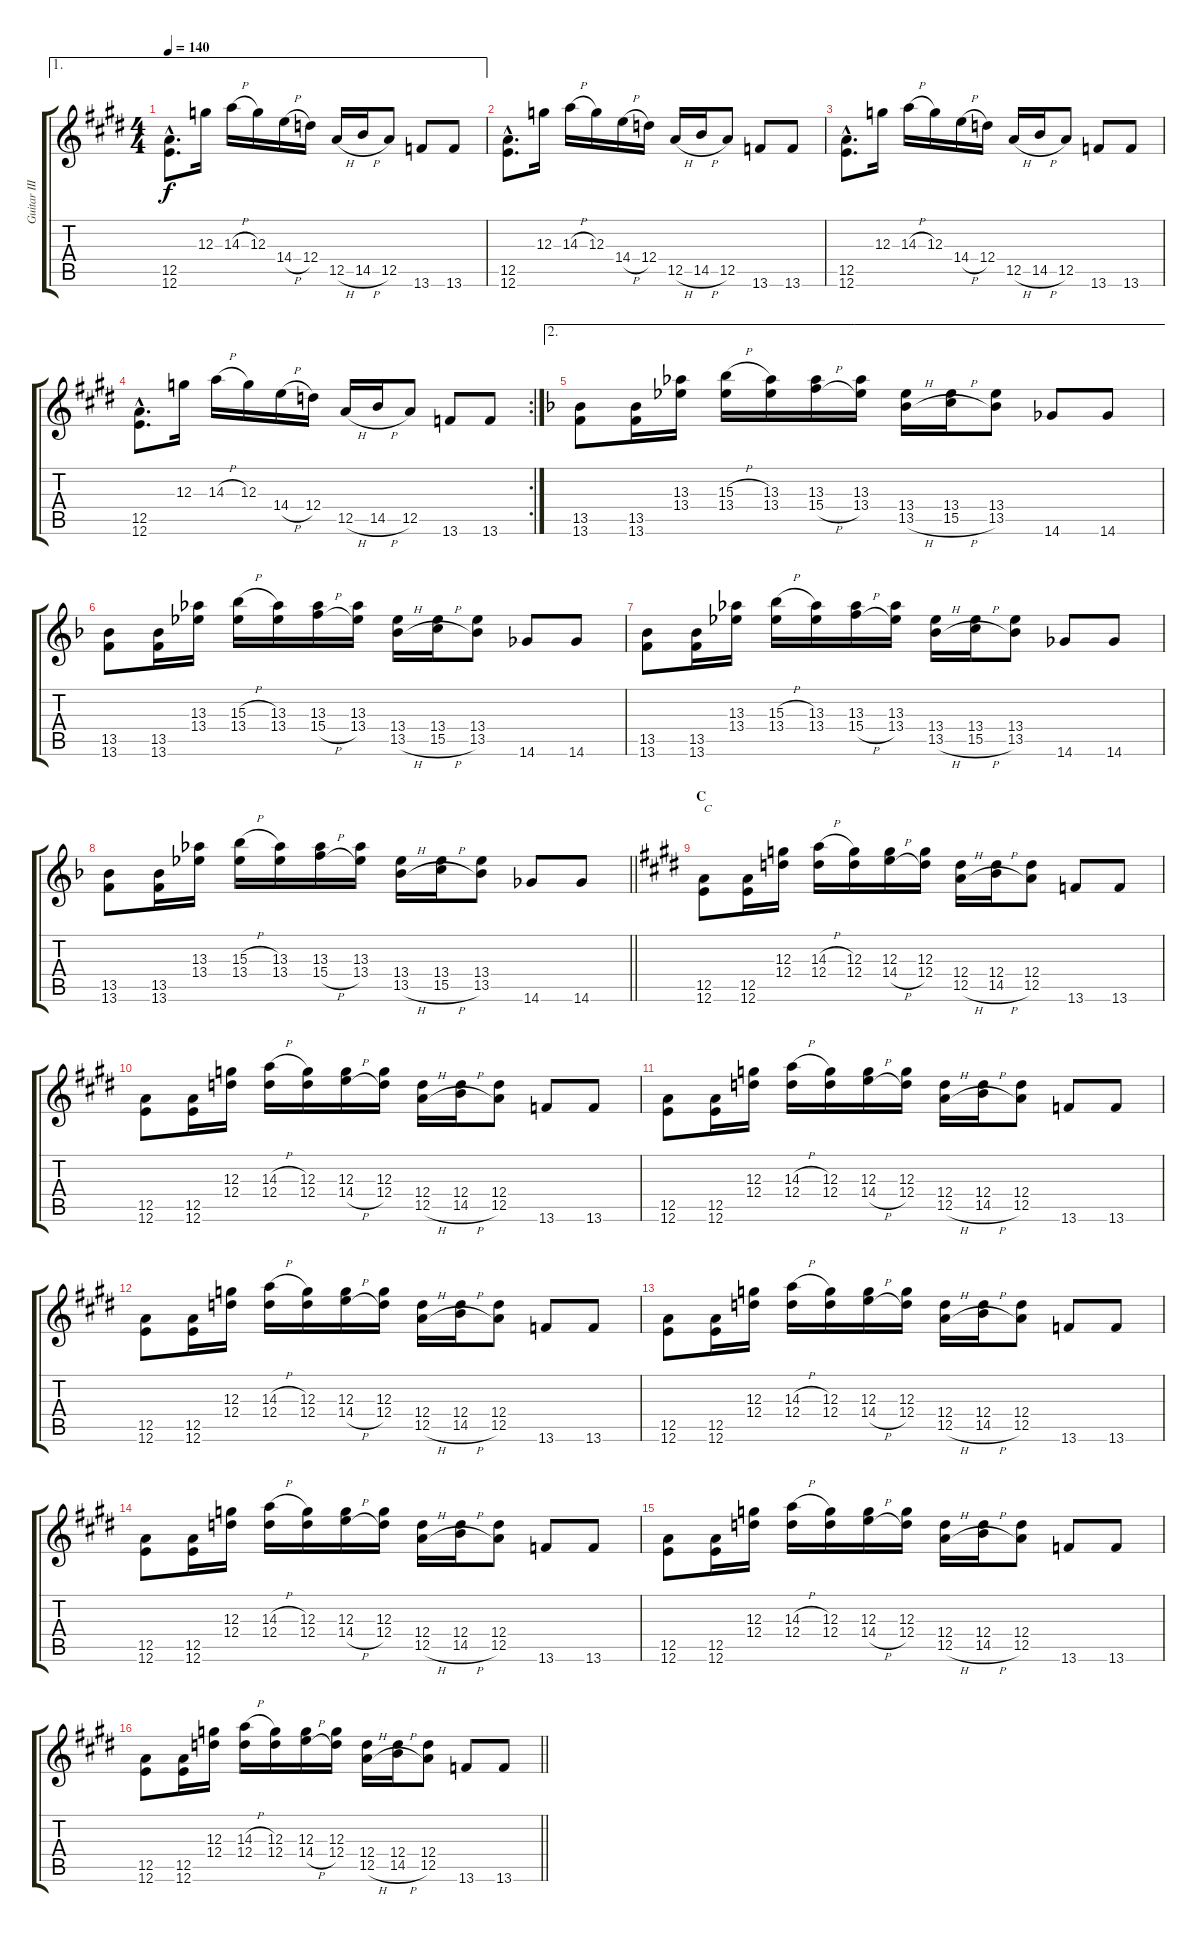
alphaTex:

\track ("Guitar III" "Guitar III") {instrument overdrivenguitar}
\staff {score tabs}
\tuning (E4 B3 G3 D3 A2 E2) {hide}
\ae 1
\ts (4 4)
\tempo 140
\clef g2
\ks e
(12.5{hac} 12.6{hac}).8{d dy f} 12.3.16 14.3{h}.16 12.3.16 14.4{h}.16 12.4.16 12.5{h}.16 14.5{h}.16 12.5.8 13.6.8 13.6.8 |
(12.5{hac} 12.6{hac}).8{d} 12.3.16 14.3{h}.16 12.3.16 14.4{h}.16 12.4.16 12.5{h}.16 14.5{h}.16 12.5.8 13.6.8 13.6.8 |
(12.5{hac} 12.6{hac}).8{d} 12.3.16 14.3{h}.16 12.3.16 14.4{h}.16 12.4.16 12.5{h}.16 14.5{h}.16 12.5.8 13.6.8 13.6.8 |
\rc 2
(12.5{hac} 12.6{hac}).8{d} 12.3.16 14.3{h}.16 12.3.16 14.4{h}.16 12.4.16 12.5{h}.16 14.5{h}.16 12.5.8 13.6.8 13.6.8 |
\ae 2
\ks f
(13.5 13.6).8 (13.5 13.6).16 (13.3 13.4).16 (15.3{h} 13.4).16 (13.3 13.4).16 (13.3 15.4{h}).16 (13.3 13.4).16 (13.4 13.5{h}).16 (13.4 15.5{h}).16 (13.4 13.5).8 14.6.8 14.6.8 |
(13.5 13.6).8 (13.5 13.6).16 (13.3 13.4).16 (15.3{h} 13.4).16 (13.3 13.4).16 (13.3 15.4{h}).16 (13.3 13.4).16 (13.4 13.5{h}).16 (13.4 15.5{h}).16 (13.4 13.5).8 14.6.8 14.6.8 |
(13.5 13.6).8 (13.5 13.6).16 (13.3 13.4).16 (15.3{h} 13.4).16 (13.3 13.4).16 (13.3 15.4{h}).16 (13.3 13.4).16 (13.4 13.5{h}).16 (13.4 15.5{h}).16 (13.4 13.5).8 14.6.8 14.6.8 |
\barLineRight lightlight
(13.5 13.6).8 (13.5 13.6).16 (13.3 13.4).16 (15.3{h} 13.4).16 (13.3 13.4).16 (13.3 15.4{h}).16 (13.3 13.4).16 (13.4 13.5{h}).16 (13.4 15.5{h}).16 (13.4 13.5).8 14.6.8 14.6.8 |
\section ("" "C")
\ks e
(12.5 12.6).8{txt "C"} (12.5 12.6).16 (12.3 12.4).16 (14.3{h} 12.4).16 (12.3 12.4).16 (12.3 14.4{h}).16 (12.3 12.4).16 (12.4 12.5{h}).16 (12.4 14.5{h}).16 (12.4 12.5).8 13.6.8 13.6.8 |
(12.5 12.6).8 (12.5 12.6).16 (12.3 12.4).16 (14.3{h} 12.4).16 (12.3 12.4).16 (12.3 14.4{h}).16 (12.3 12.4).16 (12.4 12.5{h}).16 (12.4 14.5{h}).16 (12.4 12.5).8 13.6.8 13.6.8 |
(12.5 12.6).8 (12.5 12.6).16 (12.3 12.4).16 (14.3{h} 12.4).16 (12.3 12.4).16 (12.3 14.4{h}).16 (12.3 12.4).16 (12.4 12.5{h}).16 (12.4 14.5{h}).16 (12.4 12.5).8 13.6.8 13.6.8 |
(12.5 12.6).8 (12.5 12.6).16 (12.3 12.4).16 (14.3{h} 12.4).16 (12.3 12.4).16 (12.3 14.4{h}).16 (12.3 12.4).16 (12.4 12.5{h}).16 (12.4 14.5{h}).16 (12.4 12.5).8 13.6.8 13.6.8 |
(12.5 12.6).8 (12.5 12.6).16 (12.3 12.4).16 (14.3{h} 12.4).16 (12.3 12.4).16 (12.3 14.4{h}).16 (12.3 12.4).16 (12.4 12.5{h}).16 (12.4 14.5{h}).16 (12.4 12.5).8 13.6.8 13.6.8 |
(12.5 12.6).8 (12.5 12.6).16 (12.3 12.4).16 (14.3{h} 12.4).16 (12.3 12.4).16 (12.3 14.4{h}).16 (12.3 12.4).16 (12.4 12.5{h}).16 (12.4 14.5{h}).16 (12.4 12.5).8 13.6.8 13.6.8 |
(12.5 12.6).8 (12.5 12.6).16 (12.3 12.4).16 (14.3{h} 12.4).16 (12.3 12.4).16 (12.3 14.4{h}).16 (12.3 12.4).16 (12.4 12.5{h}).16 (12.4 14.5{h}).16 (12.4 12.5).8 13.6.8 13.6.8 |
\barLineRight lightlight
(12.5 12.6).8 (12.5 12.6).16 (12.3 12.4).16 (14.3{h} 12.4).16 (12.3 12.4).16 (12.3 14.4{h}).16 (12.3 12.4).16 (12.4 12.5{h}).16 (12.4 14.5{h}).16 (12.4 12.5).8 13.6.8 13.6.8
